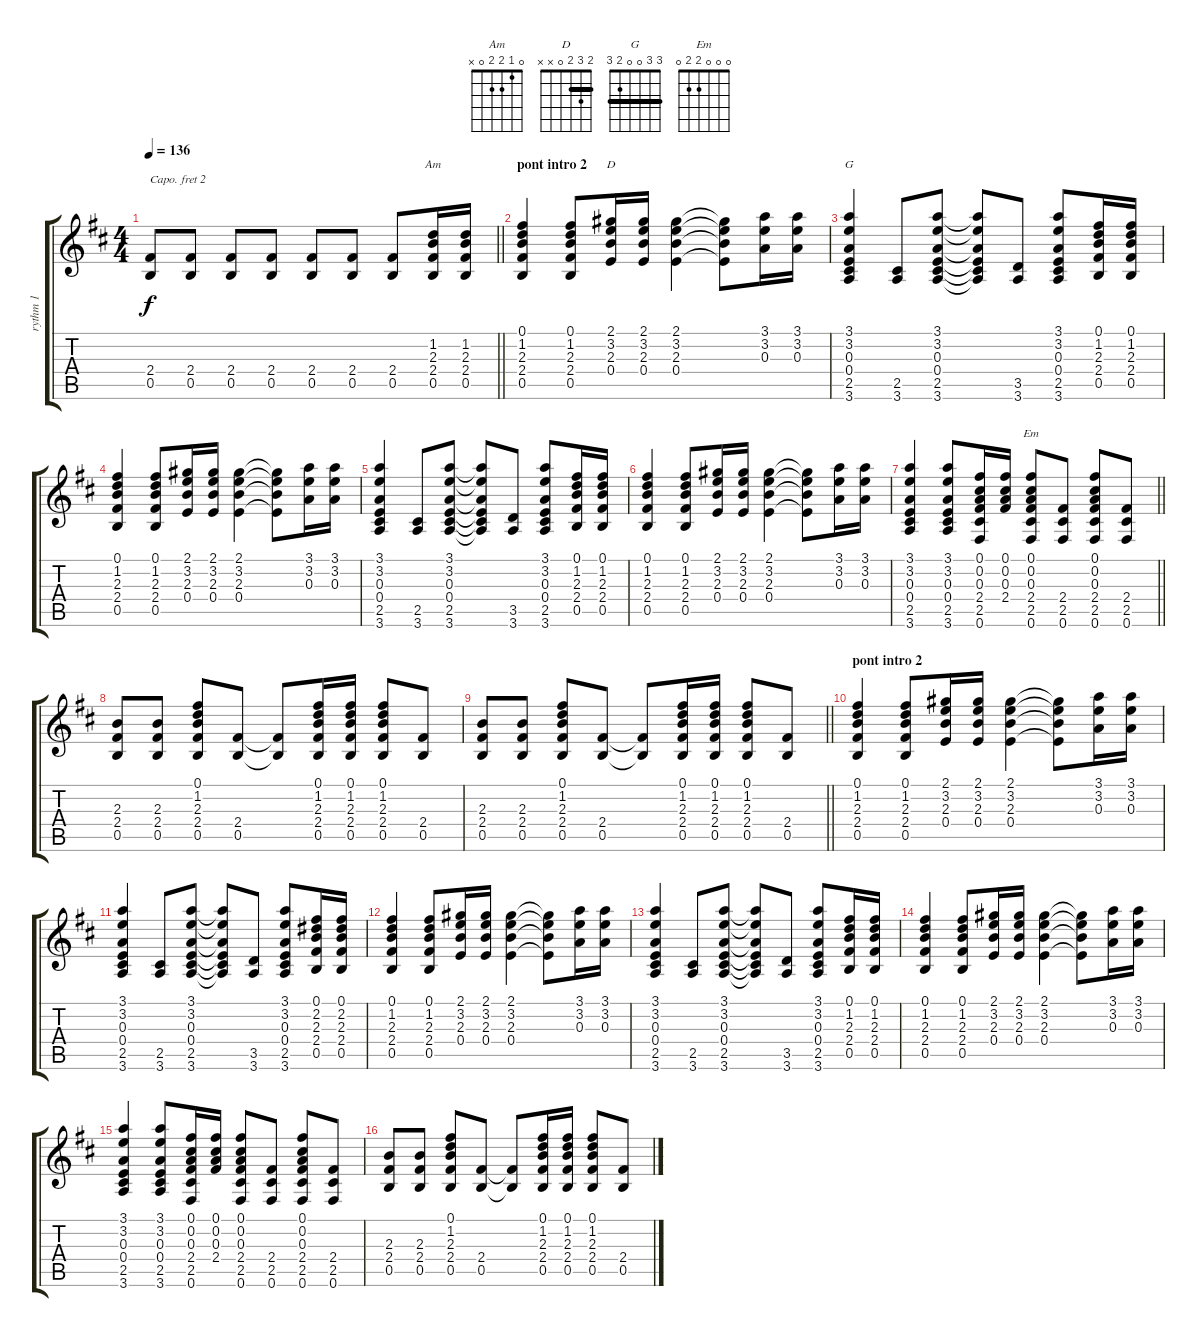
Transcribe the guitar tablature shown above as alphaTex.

\track ("rythm 1" "rythm 1") {instrument acousticguitarnylon}
\staff {score tabs}
\capo 2
\tuning (E4 B3 G3 D3 A2 E2) {hide}
\chord ("Am" 0 1 2 2 0 x)
\chord ("D" 2 3 2 0 x x) {barre 2}
\chord ("G" 3 3 0 0 2 3) {barre 3}
\chord ("Em" 0 0 0 2 2 0)
\ts (4 4)
\tempo 136
\clef g2
\barLineRight lightlight
\ks d
(2.4 0.5).8{dy f} (2.4 0.5).8 (2.4 0.5).8 (2.4 0.5).8 (2.4 0.5).8 (2.4 0.5).8 (2.4 0.5).8 (1.2 2.3 2.4 0.5).16{ch "Am"} (1.2 2.3 2.4 0.5).16 |
\section ("" "pont intro 2")
(0.1 1.2 2.3 2.4 0.5).4 (0.1 1.2 2.3 2.4 0.5).8 (2.1 3.2 2.3 0.4).16{ch "D"} (2.1 3.2 2.3 0.4).16 (2.1 3.2 2.3 0.4).4 (2.1{t} 3.2{t} 2.3{t} 0.4{t}).8 (3.1 3.2 0.3).16 (3.1 3.2 0.3).16 |
(3.1 3.2 0.3 0.4 2.5 3.6).4{ch "G"} (2.5 3.6).8 (3.1 3.2 0.3 0.4 2.5 3.6).8 (3.1{t} 3.2{t} 0.3{t} 0.4{t} 2.5{t} 3.6{t}).8 (3.5 3.6).8 (3.1 3.2 0.3 0.4 2.5 3.6).8 (0.1 1.2 2.3 2.4 0.5).16 (0.1 1.2 2.3 2.4 0.5).16 |
(0.1 1.2 2.3 2.4 0.5).4 (0.1 1.2 2.3 2.4 0.5).8 (2.1 3.2 2.3 0.4).16 (2.1 3.2 2.3 0.4).16 (2.1 3.2 2.3 0.4).4 (2.1{t} 3.2{t} 2.3{t} 0.4{t}).8 (3.1 3.2 0.3).16 (3.1 3.2 0.3).16 |
(3.1 3.2 0.3 0.4 2.5 3.6).4 (2.5 3.6).8 (3.1 3.2 0.3 0.4 2.5 3.6).8 (3.1{t} 3.2{t} 0.3{t} 0.4{t} 2.5{t} 3.6{t}).8 (3.5 3.6).8 (3.1 3.2 0.3 0.4 2.5 3.6).8 (0.1 1.2 2.3 2.4 0.5).16 (0.1 1.2 2.3 2.4 0.5).16 |
(0.1 1.2 2.3 2.4 0.5).4 (0.1 1.2 2.3 2.4 0.5).8 (2.1 3.2 2.3 0.4).16 (2.1 3.2 2.3 0.4).16 (2.1 3.2 2.3 0.4).4 (2.1{t} 3.2{t} 2.3{t} 0.4{t}).8 (3.1 3.2 0.3).16 (3.1 3.2 0.3).16 |
\barLineRight lightlight
(3.1 3.2 0.3 0.4 2.5 3.6).4 (3.1 3.2 0.3 0.4 2.5 3.6).8 (0.1 0.2 0.3 2.4 2.5 0.6).16 (0.1 0.2 0.3 2.4).16 (0.1 0.2 0.3 2.4 2.5 0.6).8{ch "Em"} (2.4 2.5 0.6).8 (0.1 0.2 0.3 2.4 2.5 0.6).8 (2.4 2.5 0.6).8 |
(2.3 2.4 0.5).8 (2.3 2.4 0.5).8 (0.1 1.2 2.3 2.4 0.5).8 (2.4 0.5).8 (2.4{t} 0.5{t}).8 (0.1 1.2 2.3 2.4 0.5).16 (0.1 1.2 2.3 2.4 0.5).16 (0.1 1.2 2.3 2.4 0.5).8 (2.4 0.5).8 |
\barLineRight lightlight
(2.3 2.4 0.5).8 (2.3 2.4 0.5).8 (0.1 1.2 2.3 2.4 0.5).8 (2.4 0.5).8 (2.4{t} 0.5{t}).8 (0.1 1.2 2.3 2.4 0.5).16 (0.1 1.2 2.3 2.4 0.5).16 (0.1 1.2 2.3 2.4 0.5).8 (2.4 0.5).8 |
\section ("" "pont intro 2")
(0.1 1.2 2.3 2.4 0.5).4 (0.1 1.2 2.3 2.4 0.5).8 (2.1 3.2 2.3 0.4).16 (2.1 3.2 2.3 0.4).16 (2.1 3.2 2.3 0.4).4 (2.1{t} 3.2{t} 2.3{t} 0.4{t}).8 (3.1 3.2 0.3).16 (3.1 3.2 0.3).16 |
(3.1 3.2 0.3 0.4 2.5 3.6).4 (2.5 3.6).8 (3.1 3.2 0.3 0.4 2.5 3.6).8 (3.1{t} 3.2{t} 0.3{t} 0.4{t} 2.5{t} 3.6{t}).8 (3.5 3.6).8 (3.1 3.2 0.3 0.4 2.5 3.6).8 (0.1 2.2 2.3 2.4 0.5).16 (0.1 2.2 2.3 2.4 0.5).16 |
(0.1 1.2 2.3 2.4 0.5).4 (0.1 1.2 2.3 2.4 0.5).8 (2.1 3.2 2.3 0.4).16 (2.1 3.2 2.3 0.4).16 (2.1 3.2 2.3 0.4).4 (2.1{t} 3.2{t} 2.3{t} 0.4{t}).8 (3.1 3.2 0.3).16 (3.1 3.2 0.3).16 |
(3.1 3.2 0.3 0.4 2.5 3.6).4 (2.5 3.6).8 (3.1 3.2 0.3 0.4 2.5 3.6).8 (3.1{t} 3.2{t} 0.3{t} 0.4{t} 2.5{t} 3.6{t}).8 (3.5 3.6).8 (3.1 3.2 0.3 0.4 2.5 3.6).8 (0.1 1.2 2.3 2.4 0.5).16 (0.1 1.2 2.3 2.4 0.5).16 |
(0.1 1.2 2.3 2.4 0.5).4 (0.1 1.2 2.3 2.4 0.5).8 (2.1 3.2 2.3 0.4).16 (2.1 3.2 2.3 0.4).16 (2.1 3.2 2.3 0.4).4 (2.1{t} 3.2{t} 2.3{t} 0.4{t}).8 (3.1 3.2 0.3).16 (3.1 3.2 0.3).16 |
(3.1 3.2 0.3 0.4 2.5 3.6).4 (3.1 3.2 0.3 0.4 2.5 3.6).8 (0.1 0.2 0.3 2.4 2.5 0.6).16 (0.1 0.2 0.3 2.4).16 (0.1 0.2 0.3 2.4 2.5 0.6).8 (2.4 2.5 0.6).8 (0.1 0.2 0.3 2.4 2.5 0.6).8 (2.4 2.5 0.6).8 |
(2.3 2.4 0.5).8 (2.3 2.4 0.5).8 (0.1 1.2 2.3 2.4 0.5).8 (2.4 0.5).8 (2.4{t} 0.5{t}).8 (0.1 1.2 2.3 2.4 0.5).16 (0.1 1.2 2.3 2.4 0.5).16 (0.1 1.2 2.3 2.4 0.5).8 (2.4 0.5).8
